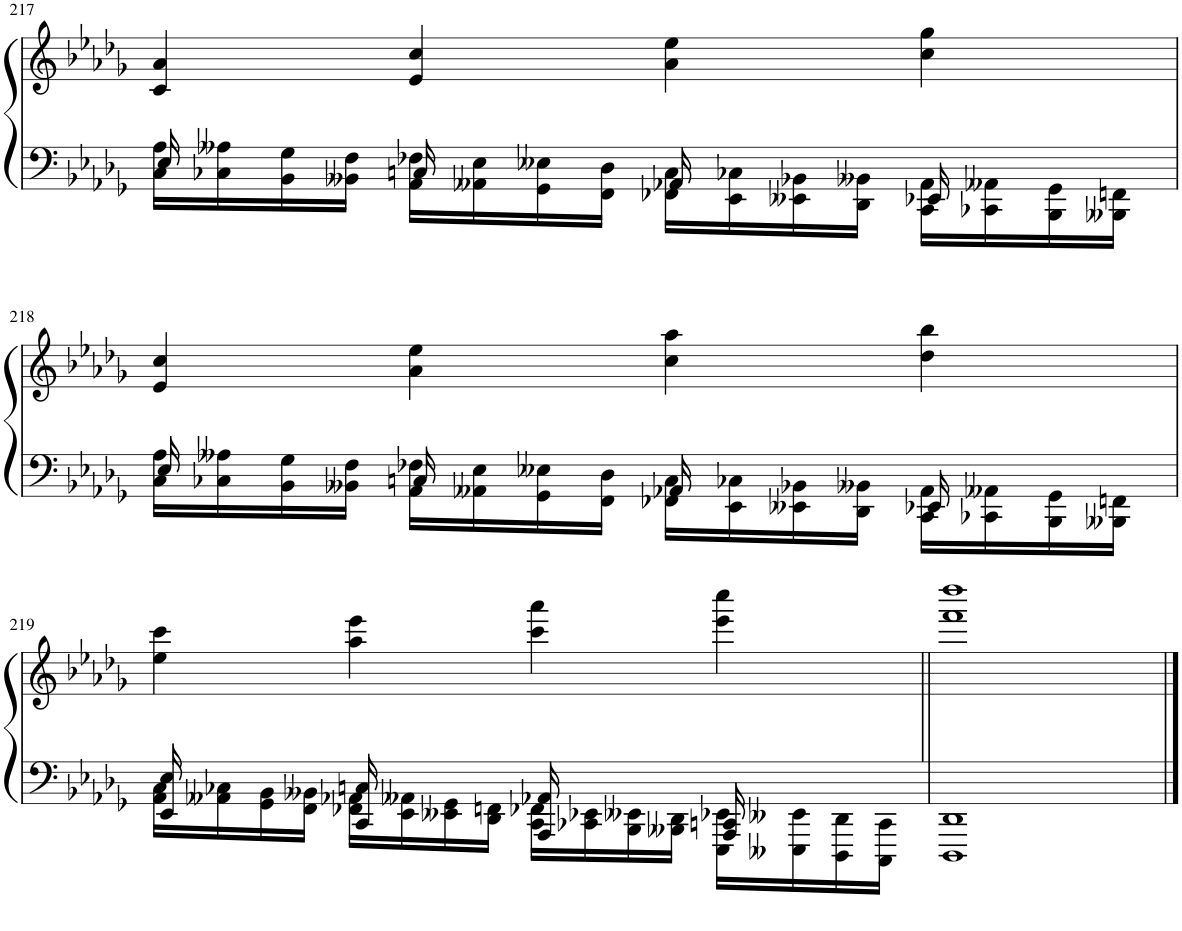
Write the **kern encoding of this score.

**kern	**kern
*part1	*part1
*staff2	*staff1
*I"Piano	*
*I'Pno.	*
!!LO:PB:g=z
*clefF4	*clefG2
*k[b-e-a-d-g-]	*k[b-e-a-d-g-]
*M4/4	*M4/4
=217	=217
*^	*
16C\ 16A-\LL	16E-/	4c/ 4a-/
16C-X\ 16A--X\	8.ryy	.
16BB-\ 16G-\	.	.
16BB--X\ 16F\JJ	.	.
16AA-\ 16F-X\LL	16Cn/	4e-/ 4cc/
16AA--X\ 16E-\	8.ryy	.
16GG-\ 16E--X\	.	.
16FF\ 16D-\JJ	.	.
16FF-X\ 16C\LL	16AA-X/	4a-\ 4ee-\
16EE-\ 16C-X\	8.ryy	.
16EE--X\ 16BB-X\	.	.
16DD-\ 16BB--X\JJ	.	.
16CC\ 16AA-\LL	16EE-X/	4cc\ 4gg-\
16CC-X\ 16AA--X\	8.ryy	.
16BBB-\ 16GG-\	.	.
16BBB--X\ 16FFn\JJ	.	.
!!LO:LB:g=z
=218	=218	=218
16C\ 16A-\LL	16E-/	4e-/ 4cc/
16C-X\ 16A--X\	8.ryy	.
16BB-\ 16G-\	.	.
16BB--X\ 16F\JJ	.	.
16AA-\ 16F-X\LL	16Cn/	4a-\ 4ee-\
16AA--X\ 16E-\	8.ryy	.
16GG-\ 16E--X\	.	.
16FF\ 16D-\JJ	.	.
16FF-X\ 16C\LL	16AA-X/	4cc\ 4aa-\
16EE-\ 16C-X\	8.ryy	.
16EE--X\ 16BB-X\	.	.
16DD-\ 16BB--X\JJ	.	.
16CC\ 16AA-\LL	16EE-X/	4dd-\ 4bb-\
16CC-X\ 16AA--X\	8.ryy	.
16BBB-\ 16GG-\	.	.
16BBB--X\ 16FFn\JJ	.	.
!!LO:LB:g=z
=219	=219	=219
16AA-\ 16C\LL	16EE-/ 16E-/	4ee-\ 4ccc\
16AA--X\ 16C-X\	8.ryy	.
16GG-\ 16BB-\	.	.
16FF\ 16BB--X\JJ	.	.
16FF-X\ 16AA-X\LL	16CC/ 16Cn/	4aa-\ 4eee-\
16EE-\ 16AA--X\	8.ryy	.
16EE--X\ 16GG-\	.	.
16DD-\ 16FFn\JJ	.	.
16CC\ 16FF-X\LL	16AAA-/ 16AA-X/	4ccc\ 4aaa-\
16CC-X\ 16EE-X\	8.ryy	.
16BBB-\ 16EE--X\	.	.
16BBB--X\ 16DD-\JJ	.	.
16EEE-\ 16EE-X\LL	16AAA-/ 16CCn/	4eee-\ 4cccc\
16EEE--X\ 16EE--X\	8.ryy	.
16DDD-\ 16DD-\	.	.
16CCC\ 16CC\JJ	.	.
*v	*v	*
=220||	=220||
1DDD- 1DD-	1fff 1dddd-
==	==
*-	*-
